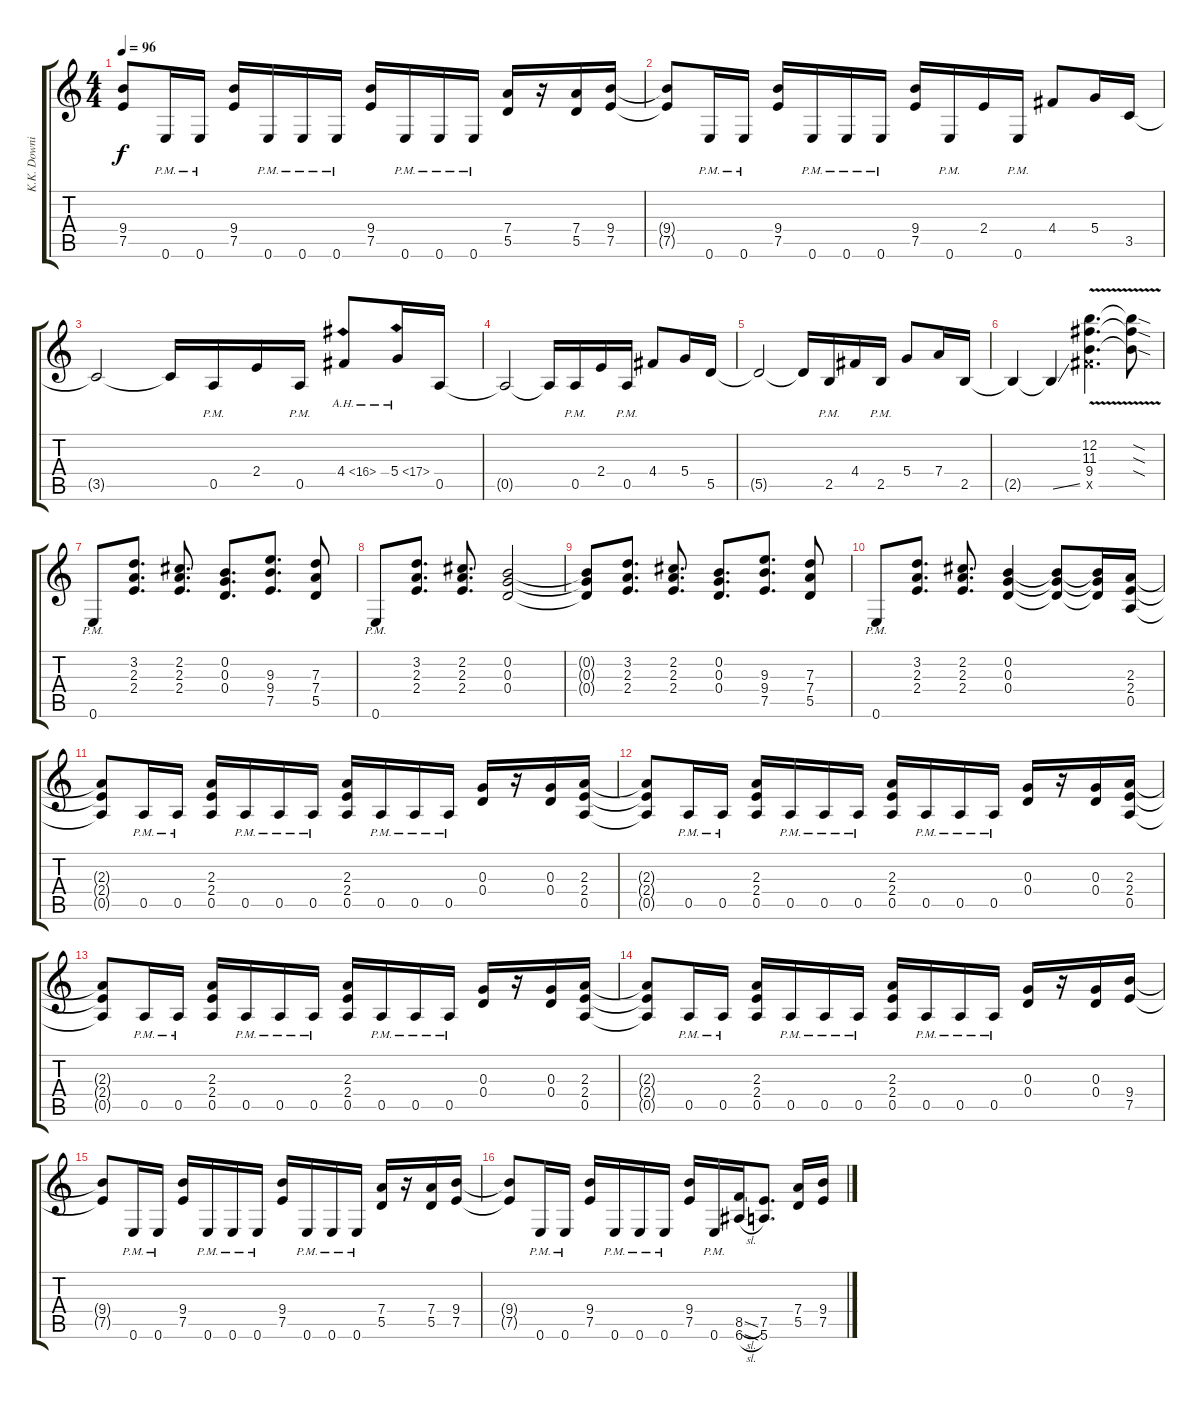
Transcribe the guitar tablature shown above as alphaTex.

\track ("K.K. Downing" "K.K. Downi") {instrument distortionguitar}
\staff {score tabs}
\tuning (E4 B3 G3 D3 A2 E2) {hide}
\ts (4 4)
\tempo 96
\clef g2
\ks c
(9.4{t} 7.5{t}).8{dy f} 0.6{pm}.16 0.6{pm}.16 (9.4 7.5).16 0.6{pm}.16 0.6{pm}.16 0.6{pm}.16 (9.4 7.5).16 0.6{pm}.16 0.6{pm}.16 0.6{pm}.16 (7.4 5.5).16 r.16 (7.4 5.5).16 (9.4 7.5).16 |
(9.4{t} 7.5{t}).8 0.6{pm}.16 0.6{pm}.16 (9.4 7.5).16 0.6{pm}.16 0.6{pm}.16 0.6{pm}.16 (9.4 7.5).16 0.6{pm}.16 2.4.16 0.6{pm}.16 4.4.8 5.4.16 3.5.16 |
3.5{t}.2 3.5{t}.16 0.5{pm}.16 2.4.16 0.5{pm}.16 4.4{ah 12}.8 5.4{ah 12}.16 0.5.16 |
0.5{t}.2 0.5{t}.16 0.5{pm}.16 2.4.16 0.5{pm}.16 4.4.8 5.4.16 5.5.16 |
5.5{t}.2 5.5{t}.16 2.5{pm}.16 4.4.16 2.5{pm}.16 5.4.8 7.4.16 2.5.16 |
2.5{t}.4 2.5{ss t}.4 (12.2{v} 11.3{v} 9.4{v} 9.5{x}).4{d} (12.2{sod t} 11.3{sod t} 9.4{sod t}).8 |
0.6{pm}.8 (3.2 2.3 2.4).8{d} (2.2 2.3 2.4).8{d} (0.2 0.3 0.4).8{d} (9.3 9.4 7.5).8{d} (7.3 7.4 5.5).8 |
0.6{pm}.8 (3.2 2.3 2.4).8{d} (2.2 2.3 2.4).8{d} (0.2 0.3 0.4).2 |
(0.2{t} 0.3{t} 0.4{t}).8 (3.2 2.3 2.4).8{d} (2.2 2.3 2.4).8{d} (0.2 0.3 0.4).8{d} (9.3 9.4 7.5).8{d} (7.3 7.4 5.5).8 |
0.6{pm}.8 (3.2 2.3 2.4).8{d} (2.2 2.3 2.4).8{d} (0.2 0.3 0.4).4 (0.2{t} 0.3{t} 0.4{t}).8 (0.2{t} 0.3{t} 0.4{t}).16 (2.3 2.4 0.5).16 |
(2.3{t} 2.4{t} 0.5{t}).8 0.5{pm}.16 0.5{pm}.16 (2.3 2.4 0.5).16 0.5{pm}.16 0.5{pm}.16 0.5{pm}.16 (2.3 2.4 0.5).16 0.5{pm}.16 0.5{pm}.16 0.5{pm}.16 (0.3 0.4).16 r.16 (0.3 0.4).16 (2.3 2.4 0.5).16 |
(2.3{t} 2.4{t} 0.5{t}).8 0.5{pm}.16 0.5{pm}.16 (2.3 2.4 0.5).16 0.5{pm}.16 0.5{pm}.16 0.5{pm}.16 (2.3 2.4 0.5).16 0.5{pm}.16 0.5{pm}.16 0.5{pm}.16 (0.3 0.4).16 r.16 (0.3 0.4).16 (2.3 2.4 0.5).16 |
(2.3{t} 2.4{t} 0.5{t}).8 0.5{pm}.16 0.5{pm}.16 (2.3 2.4 0.5).16 0.5{pm}.16 0.5{pm}.16 0.5{pm}.16 (2.3 2.4 0.5).16 0.5{pm}.16 0.5{pm}.16 0.5{pm}.16 (0.3 0.4).16 r.16 (0.3 0.4).16 (2.3 2.4 0.5).16 |
(2.3{t} 2.4{t} 0.5{t}).8 0.5{pm}.16 0.5{pm}.16 (2.3 2.4 0.5).16 0.5{pm}.16 0.5{pm}.16 0.5{pm}.16 (2.3 2.4 0.5).16 0.5{pm}.16 0.5{pm}.16 0.5{pm}.16 (0.3 0.4).16 r.16 (0.3 0.4).16 (9.4 7.5).16 |
(9.4{t} 7.5{t}).8 0.6{pm}.16 0.6{pm}.16 (9.4 7.5).16 0.6{pm}.16 0.6{pm}.16 0.6{pm}.16 (9.4 7.5).16 0.6{pm}.16 0.6{pm}.16 0.6{pm}.16 (7.4 5.5).16 r.16 (7.4 5.5).16 (9.4 7.5).16 |
(9.4{t} 7.5{t}).8 0.6{pm}.16 0.6{pm}.16 (9.4 7.5).16 0.6{pm}.16 0.6{pm}.16 0.6{pm}.16 (9.4 7.5).16 0.6{pm}.16 (8.5{sl} 6.6{sl}).16 (7.5 5.6).8{d} (7.4 5.5).16 (9.4 7.5).16
